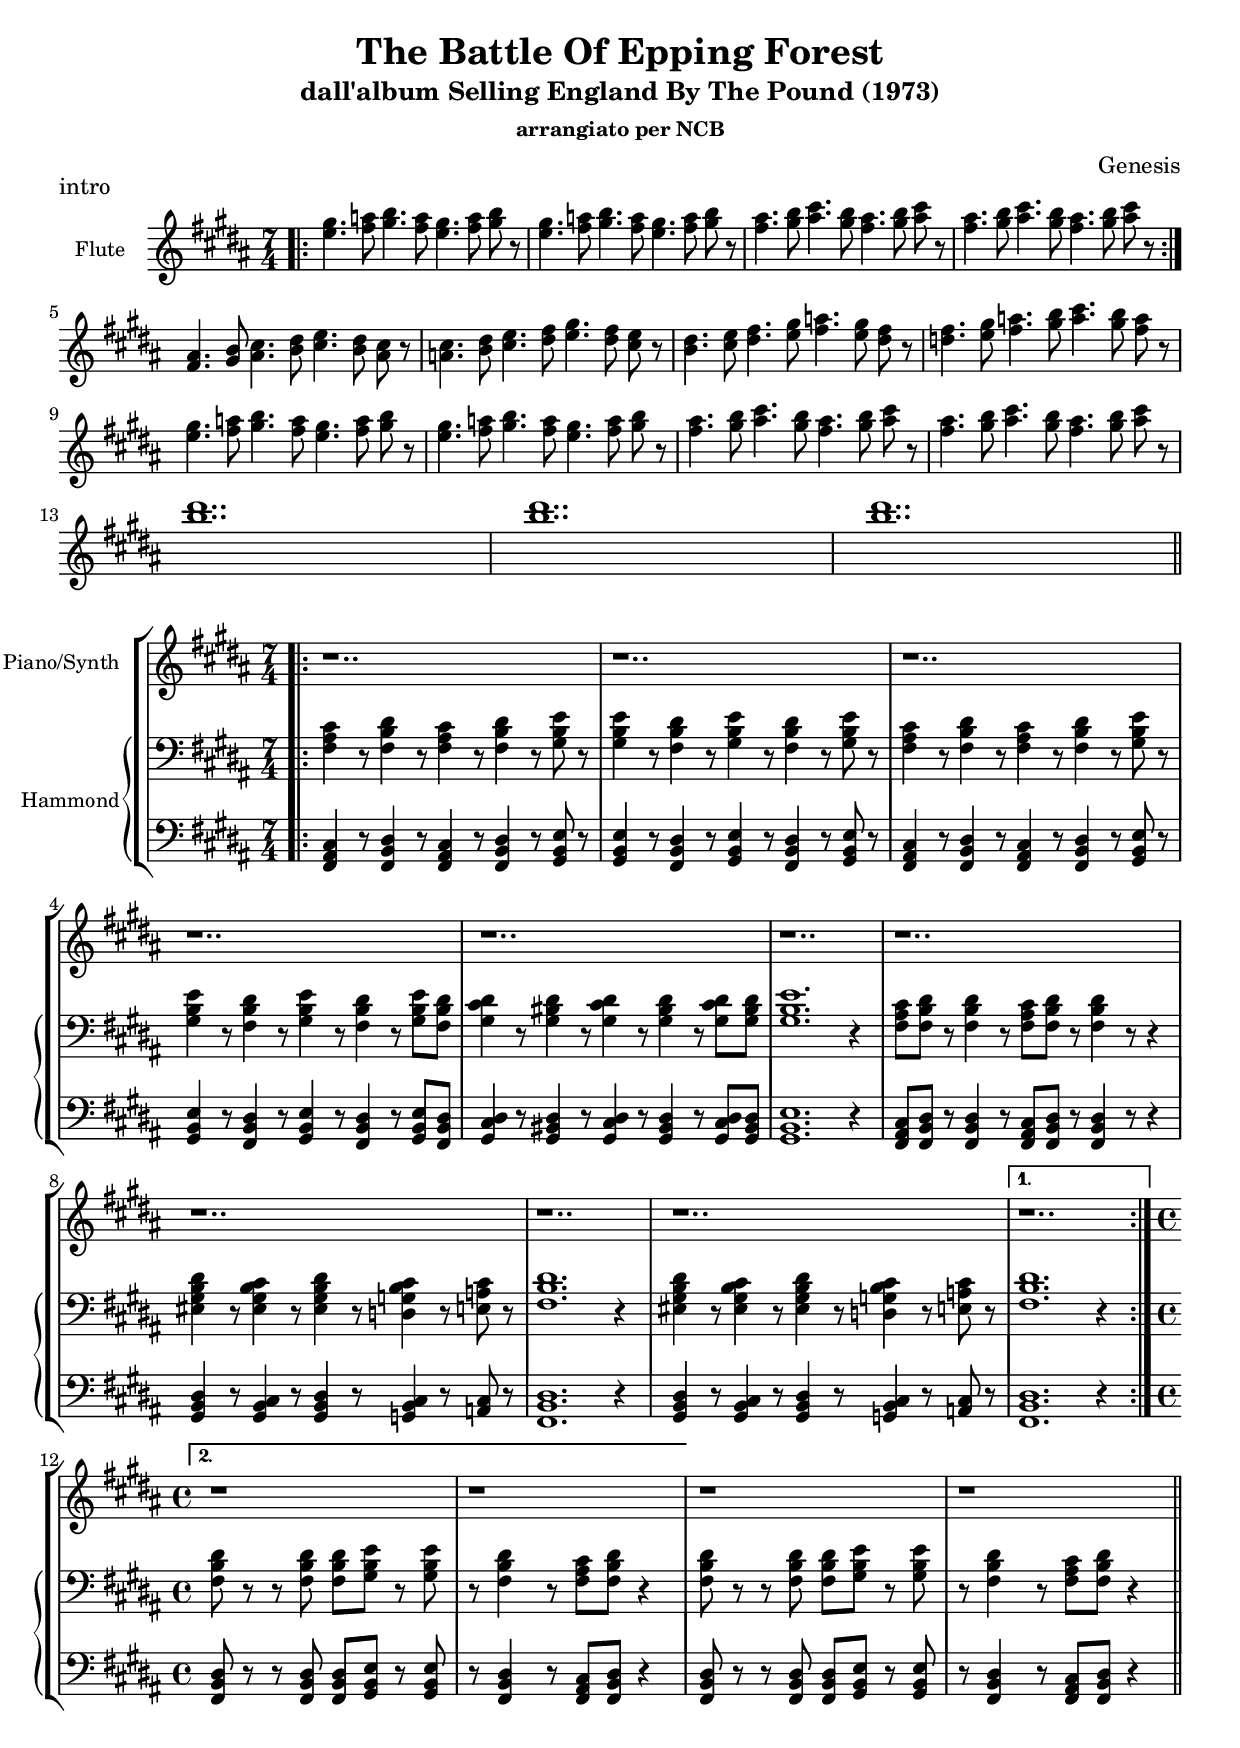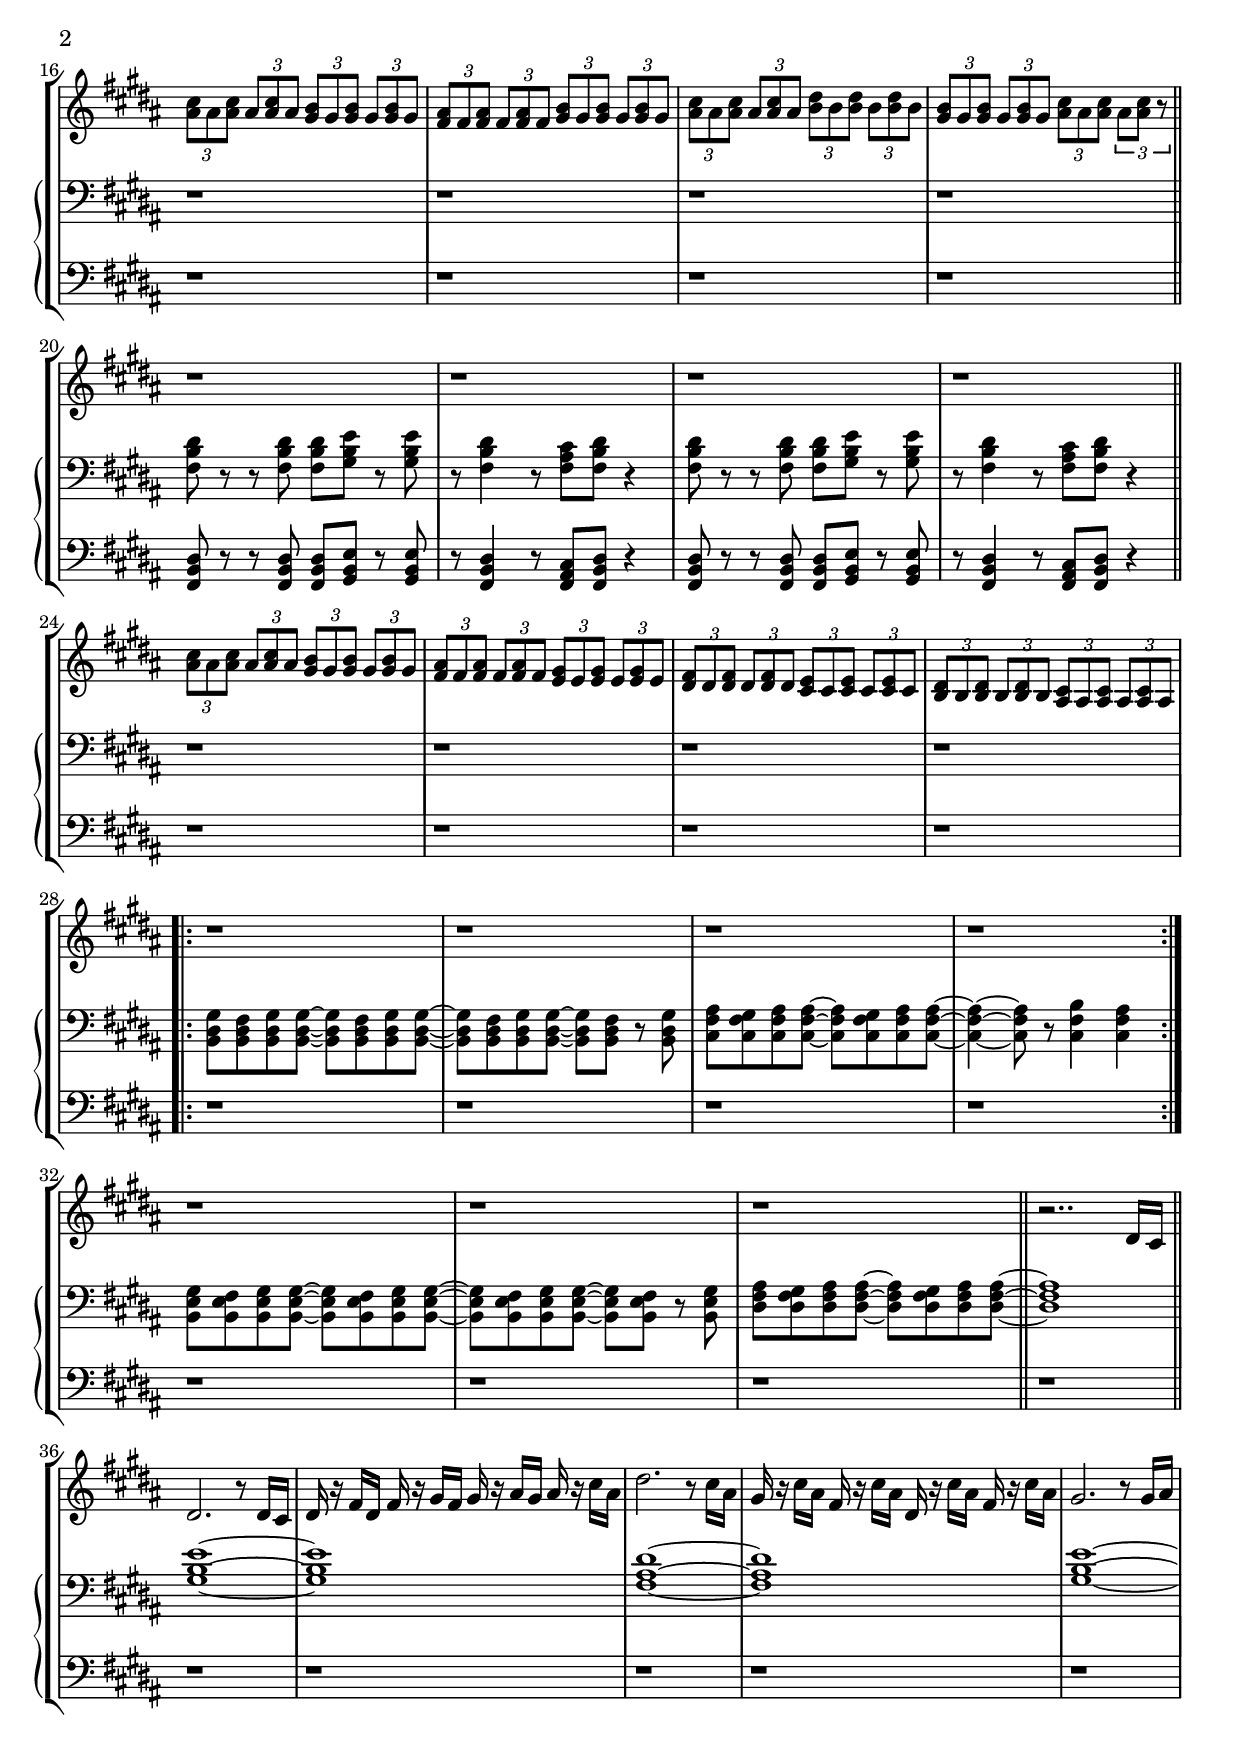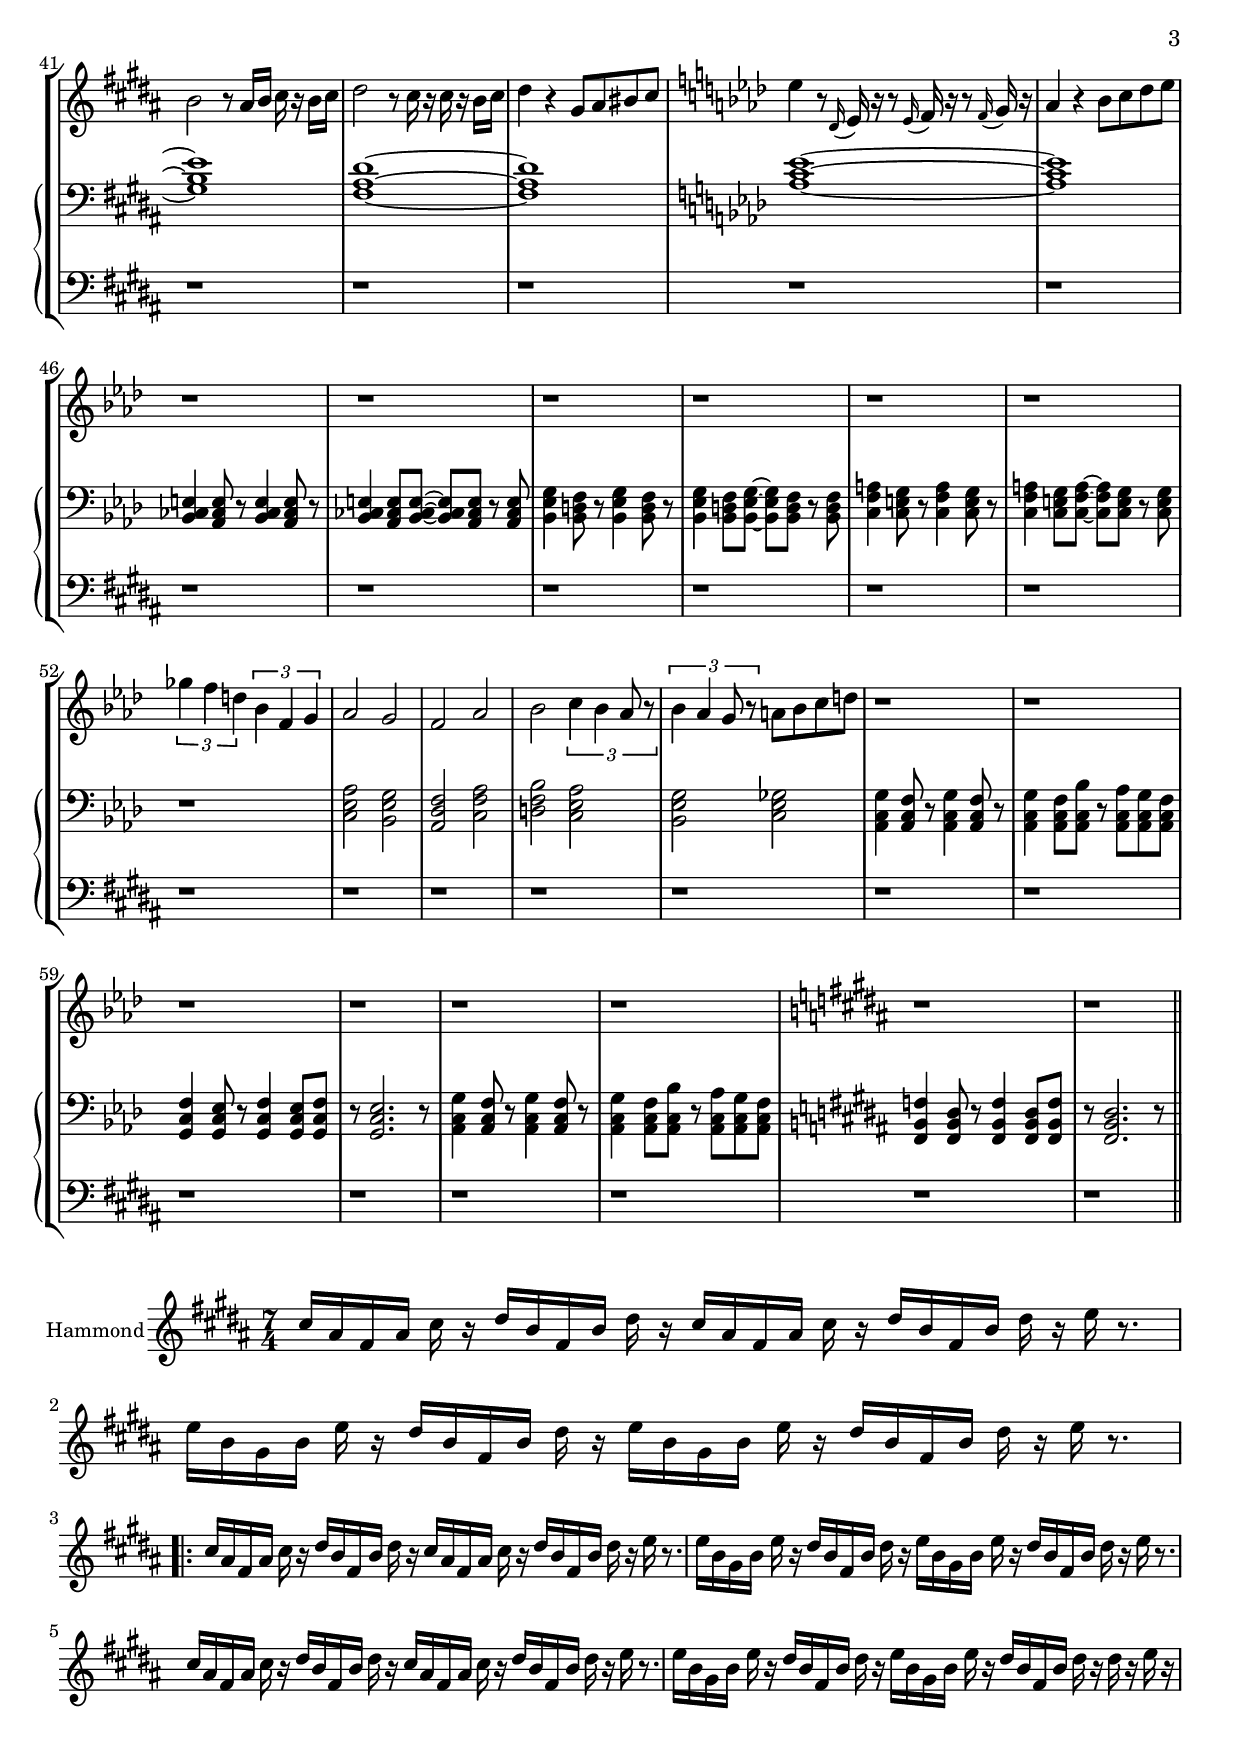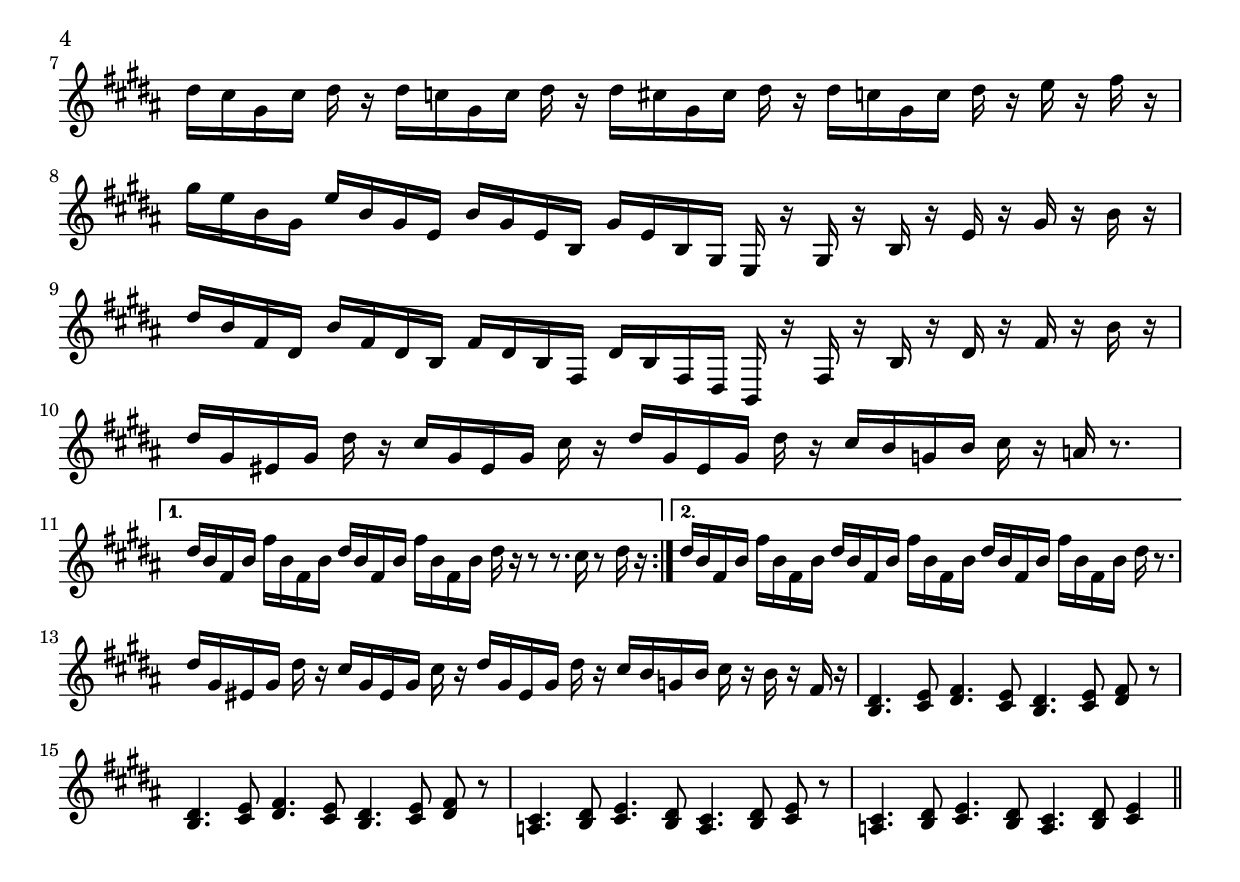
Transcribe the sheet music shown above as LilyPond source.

\version "2.10.13"


%% - - - - - - - - - - - - - - - - - - - - - - - - - - - - - - - - - - - - - - - - - - - - - - - - -
%% Introduzione
%% - - - - - - - - - - - - - - - - - - - - - - - - - - - - - - - - - - - - - - - - - - - - - - - - -

intro = \relative c'' {
    \key b \major
    \time 7/4
	\bar "|:"
    <e gis>4. <fis a>8      <gis b>4. <fis a>8      <e gis>4. <fis a>8      <gis b>8 r8
	<e gis>4. <fis a>8      <gis b>4. <fis a>8      <e gis>4. <fis a>8      <gis b>8 r8
	<fis ais>4. <gis b>8    <ais cis>4. <gis b>8    <fis ais>4. <gis b>8    <ais cis>8 r8
	<fis ais>4. <gis b>8    <ais cis>4. <gis b>8    <fis ais>4. <gis b>8    <ais cis>8 r8
	\bar ":|"
	\break
	<fis, ais>4. <gis b>8   <ais cis>4. <b dis>8    <cis e>4. <b dis>8      <ais cis>8 r8
	<a cis>4. <b dis>8      <cis e>4. <dis fis>8    <e gis>4. <dis fis>8    <cis e>8 r8
	<b dis>4. <cis e>8      <dis fis>4. <e gis>8    <fis a>4. <e gis>8      <dis fis>8 r8
	<d fis>4. <e gis>8      <fis a>4. <gis b>8      <a cis>4. <gis b>8      <fis a>8 r8
	\break
    <e gis>4. <fis a>8      <gis b>4. <fis a>8      <e gis>4. <fis a>8      <gis b>8 r8
	<e gis>4. <fis a>8      <gis b>4. <fis a>8      <e gis>4. <fis a>8      <gis b>8 r8
	<fis ais>4. <gis b>8    <ais cis>4. <gis b>8    <fis ais>4. <gis b>8    <ais cis>8 r8
	<fis ais>4. <gis b>8    <ais cis>4. <gis b>8    <fis ais>4. <gis b>8    <ais cis>8 r8
	\break
	<b dis>1..
	<b dis>1..
	<b dis>1..

    \bar "||"
    \break
}



%% - - - - - - - - - - - - - - - - - - - - - - - - - - - - - - - - - - - - - - - - - - - - - - - - -
%% Tema primo
%% - - - - - - - - - - - - - - - - - - - - - - - - - - - - - - - - - - - - - - - - - - - - - - - - -

temaAPianoSinth = \relative c' {
    \key b \major
    \time 7/4

	\bar "|:"
	\repeat volta 2 {
	r1..	r1..	r1..	r1..	r1..	r1..	r1..	r1..	r1..	r1..
	} \alternative { {
	r1..
	} {
	\time 4/4
	r1		r1
	} }
	r1		r1
	\bar "||"
	\break

	% inizio terzine piano I
	\times 2/3 {<cis' ais>8 ais <cis ais>} \times 2/3 {ais <cis ais> ais}	\times 2/3 {<b gis> gis <b gis>} \times 2/3 {gis <b gis> gis}
	\times 2/3 {<ais fis> fis <ais fis>} \times 2/3 {fis <ais fis> fis}		\times 2/3 {<b gis> gis <b gis>} \times 2/3 {gis <b gis> gis}
	\times 2/3 {<cis ais> ais <cis ais>} \times 2/3 {ais <cis ais> ais}		\times 2/3 {<dis b> b <dis b>} \times 2/3 {b <dis b> b}
	\times 2/3 {<b gis> gis <b gis>} \times 2/3 {gis <b gis> gis}			\times 2/3 {<cis ais> ais <cis ais>} \times 2/3 {ais <cis ais> r}
    \bar "||"
	\break
    % fine terzine di piano I

	r1		r1
	r1		r1
    \bar "||"
    \break

	% inizio terzine di piano II
	\times 2/3 {<cis ais>8 ais <cis ais>} \times 2/3 {ais <cis ais> ais}	\times 2/3 {<b gis> gis <b gis>} \times 2/3 {gis <b gis> gis}
	\times 2/3 {<ais fis> fis <ais fis>} \times 2/3 {fis <ais fis> fis}		\times 2/3 {<gis e> e <gis e>} \times 2/3 {e <gis e> e}
	\times 2/3 {<fis dis> dis <fis dis>} \times 2/3 {dis <fis dis> dis}		\times 2/3 {<e cis> cis <e cis>} \times 2/3 {cis <e cis> cis}
	\times 2/3 {<dis b> b <dis b>} \times 2/3 {b <dis b> b}					\times 2/3 {<cis ais> ais <cis ais>} \times 2/3 {ais <cis ais> ais}
    \bar "||"
	\break    
	% fine terzine di piano II

	\bar "|:"
	r1		r1
	r1		r1
	\bar ":|"

	r1		r1
	r1
	\bar "||"

	
	
	r2..		dis16 cis
	dis2. 		r8 dis16 cis
	dis r fis dis 		fis r gis fis		gis r ais gis		ais r cis ais
	dis2.		r8 cis16 ais
	gis r cis ais		fis r cis' ais		dis, r cis' ais		fis r cis' ais
	gis2.	r8 gis16 ais
	b2	r8	ais16 b		cis r b cis
	dis2	r8	cis16 r 							cis r b cis
	dis4	r4	gis,8 ais bis cis
	\key aes \major
	ees4	r8 \appoggiatura des,16 ees16 r 		r8 \appoggiatura ees16 f r 			r8 \appoggiatura f16 g r
	aes4	r4	bes8 c des ees

	r1
	r1
	r1
	r1
	r1
	r1

	\times 2/3 {ges4 f 	d}			\times 2/3 {bes4 f g}
	aes2							g
	f								aes
	bes								\times 2/3 {c4 bes4 aes8 r8}
	\times 2/3 {bes4 aes4 g8 r8}	a8 bes c d

	r1 r1 r1 r1
	r1 r1
	\key b \major
	r1 r1	
}



temaAOrganUpper = \relative c {
    \key b \major
    \time 7/4

	\bar "|:"
	\repeat volta 2 {

	<fis ais cis>4 r8	<fis b dis>4 r8		<fis ais cis>4 r8	<fis b dis>4 r8		<gis b e>8 r8
	<gis b e>4 r8		<fis b dis>4 r8		<gis b e>4 r8		<fis b dis>4 r8		<gis b e>8 r8

	<fis ais cis>4 r8	<fis b dis>4 r8		<fis ais cis>4 r8	<fis b dis>4 r8		<gis b e>8 r8
	<gis b e>4 r8		<fis b dis>4 r8		<gis b e>4 r8		<fis b dis>4 r8		<gis b e>8		<fis b dis>8

	<gis cis dis>4 r8	<gis bis dis>4 r8	<gis cis dis >4 r8	<gis bis dis>4 r8	<gis cis dis>8	<gis bis dis>8
	<gis b e>1. r4

	<fis ais cis>8		<fis b dis>8 r8 <fis b dis>4 r8		<fis ais cis>8		<fis b dis>8 r8  <fis b dis>4 r8		r4
	
	<eis gis b dis>4 r8	<eis gis b cis>4 r8	<eis gis b dis>4 r8	<d g b cis>4 r8		<e a cis>8 r8
	<fis b dis>1. r4

	<eis gis b dis>4 r8	<eis gis b cis>4 r8	<eis gis b dis>4 r8	<d g b cis>4 r8		<e a cis>8 r8

	} \alternative { {
	<fis b dis>1. r4
	} {
	\break

	\time 4/4
	<fis b dis>8 r8		r8 <fis b dis>8 		<fis b dis>8 <gis b e>8				r8 <gis b e>8
	r8 <fis b dis>4 		r8 					<fis ais cis>8 <fis b dis>8 		r4
	} }

	<fis b dis>8 r8 	r8 <fis b dis>8 		<fis b dis>8 <gis b e>8				r8 <gis b e>8
	r8 <fis b dis>4 		r8					<fis ais cis>8 <fis b dis>8 		r4
	\break

	% inizio terzine di piano I
	r1	r1	r1	r1
	\break
    % fine terzine di piano I

	<fis b dis>8 r8 	r8 <fis b dis>8 		<fis b dis>8 <gis b e>8				r8 <gis b e>8
	r8 <fis b dis>4 		r8					<fis ais cis>8 <fis b dis>8 		r4

	<fis b dis>8 r8		r8 <fis b dis>8 		<fis b dis>8 <gis b e>8				r8 <gis b e>8
	r8 <fis b dis>4 		r8					<fis ais cis>8 <fis b dis>8 		r4
    \break

	% inizio terzine di piano II
	r1	r1	r1	r1
	\break    
	% fine terzine di piano II

	<b, dis gis>8 <b dis fis>8		<b dis gis>8 <b dis gis>8~   	<b dis gis>8 <b dis fis>8 			<b dis gis>8 <b dis gis>8~
	<b dis gis>8  <b dis fis>8 		<b dis gis>8 <b dis gis>8~		<b dis gis>8 <b dis fis>8 			r8	<b dis gis>8

	<cis fis ais>8 <cis fis gis>8 	<cis fis ais>8 <cis fis ais>8~	<cis fis ais>8 <cis fis gis>8		<cis fis ais>8 	<cis fis ais>8~
	<cis fis ais>4~ 				<cis fis ais>8 r8 				<cis fis b>4						<cis fis ais>4
	\bar ":|"

	<b e gis>8 <b e fis>8	 		<b e gis>8 <b e gis>8~			<b e gis>8 <b e fis>8				<b e gis>8 		<b e gis>8~
	<b e gis>8 <b e fis>8 			<b e gis>8 <b e gis>8~			<b e gis>8 <b e fis>8				r8				<b e gis>8	
	<dis fis ais>8 <dis fis gis>8	<dis fis ais>8 <dis fis ais>8~ 	<dis fis ais>8 <dis fis gis>8		<dis fis ais>8 	<dis fis ais>8~
	<dis fis ais>1
	\bar "||"
	\break

	
	
	<gis b e>1~
	<gis b e>1
	<fis ais dis>1~
	<fis ais dis>1
	<gis b e>1~
	<gis b e>1
	<fis ais dis>1~
	<fis ais dis>1
	\key aes \major
	<aes c ees>1~
	<aes c ees>1
	\break

    <bes, ces e>4 			<aes ces e>8 r8					<bes ces e>4				<aes ces e>8 r8
	<bes ces e>4			<aes ces e>8 <bes ces e>8~		<bes ces e>8 <aes ces e>8	r8 <aes ces e>8

    <bes ees g>4			<bes d f>8 r8					<bes ees g>4				<bes d f>8	r8
	<bes ees g>4			<bes d f>8	<bes ees g>8~		<bes ees g>8 <bes d f>8		r8 <bes d f>8

    <c f a>4				<c e g>8 r8						<c f a>4					<c e g>8	r8
	<c f a>4				<c e g>8 <c f a>8~				<c f a>8 <c e g>8			r8	<c e g>8
    \break

	r1
	<c ees aes>2			<bes ees g>2
	<aes des f>2			<c f aes>2
	<d f bes>2				<c ees aes>2
	<bes ees g>2			<c ees ges>2

	
    <aes c g'>4			<aes c f>8 r8				<aes c g'>4							<aes c f>8	r8					
	<aes c g'>4				<aes c f>8 <aes c bes'>8 	r8 <aes c aes'>8 					<aes c g'>8	<aes c f>8	

    <g c f>4				<g c ees>8 r8				<g c f>4							<g c ees>8	<g c f>8
	r8	<g c ees>2.												 						r8	

	<aes c g'>4				<aes c f>8 r8				<aes c g'>4							<aes c f>8	r8					
	<aes c g'>4				<aes c f>8 <aes c bes'>8 	r8 <aes c aes'>8 					<aes c g'>8	<aes c f>8	

	\key b \major
    <fis b f'>4				<fis b dis>8 r8				<fis b f'>4							<fis b dis>8 <fis b f'>8
	r8	<fis b dis>2.												 						r8	
	\bar "||"	
}


temaAOrganLower = \relative c, {
    \key b \major
    \time 7/4

	\bar "|:"
	\repeat volta 2 {

	<fis ais cis>4 r8	<fis b dis>4 r8		<fis ais cis>4 r8	<fis b dis>4 r8		<gis b e>8 r8
	<gis b e>4 r8		<fis b dis>4 r8		<gis b e>4 r8		<fis b dis>4 r8		<gis b e>8 r8

	<fis ais cis>4 r8	<fis b dis>4 r8		<fis ais cis>4 r8	<fis b dis>4 r8		<gis b e>8 r8
	<gis b e>4 r8		<fis b dis>4 r8		<gis b e>4 r8		<fis b dis>4 r8		<gis b e>8		<fis b dis>8

	<gis cis dis>4 r8	<gis bis dis>4 r8	<gis cis dis >4 r8	<gis bis dis>4 r8	<gis cis dis>8	<gis bis dis>8
	<gis b e>1. r4

	<fis ais cis>8		<fis b dis>8 r8 <fis b dis>4 r8		<fis ais cis>8		<fis b dis>8 r8  <fis b dis>4 r8		r4
	
	<gis b dis>4 r8	<gis b cis>4 r8	<gis b dis>4 r8	<g b cis>4 r8		<a cis>8 r8
	<fis b dis>1. r4

	<gis b dis>4 r8	<gis b cis>4 r8	<gis b dis>4 r8	<g b cis>4 r8		<a cis>8 r8

	} \alternative { {
	<fis b dis>1. r4
	} {
	\break

	\time 4/4
	<fis b dis>8 r8		r8 <fis b dis>8 		<fis b dis>8 <gis b e>8				r8 <gis b e>8
	r8 <fis b dis>4 		r8 					<fis ais cis>8 <fis b dis>8 		r4
	} }

	<fis b dis>8 r8 	r8 <fis b dis>8 		<fis b dis>8 <gis b e>8				r8 <gis b e>8
	r8 <fis b dis>4 		r8					<fis ais cis>8 <fis b dis>8 		r4
	\break

	% inizio terzine di piano I
	r1	r1	r1	r1
	\break
    % fine terzine di piano I

	<fis b dis>8 r8 	r8 <fis b dis>8 		<fis b dis>8 <gis b e>8				r8 <gis b e>8
	r8 <fis b dis>4 		r8					<fis ais cis>8 <fis b dis>8 		r4

	<fis b dis>8 r8		r8 <fis b dis>8 		<fis b dis>8 <gis b e>8				r8 <gis b e>8
	r8 <fis b dis>4 		r8					<fis ais cis>8 <fis b dis>8 		r4
    \break

	% inizio terzine di piano II
	r1	r1	r1	r1
	\break    
	% fine terzine di piano II

	\bar "|:"
	r1		r1
	r1		r1
	\bar ":|"

	r1		r1
	r1		r1
	\bar "||"


	r1	r1	r1	r1	r1	r1	r1	r1	r1	r1 	r1  r1
    r1	r1
    r1	r1
	r1	r1	r1	r1	r1
    r1	r1
    r1	r1	r1	r1	r1	r1
	\bar "||"
}



%% - - - - - - - - - - - - - - - - - - - - - - - - - - - - - - - - - - - - - - - - - - - - - - - - -
%%
%% - - - - - - - - - - - - - - - - - - - - - - - - - - - - - - - - - - - - - - - - - - - - - - - - -

temaB = \relative c'' {
    \key b \major
    \time 7/4

	cis16[ais fis ais] cis r	dis[b fis b] dis r		cis[ais fis ais] cis r		dis[b fis b] dis r		e r8.
	e16[b gis b] e r			dis[b fis b] dis r		e[b gis b] e r				dis[b fis b] dis r		e r8.
    \break

	\bar "|:"
	\repeat volta 2 {
	cis16[ais fis ais] cis r	dis[b fis b] dis r		cis[ais fis ais] cis r		dis[b fis b] dis r		e r8.
	e16[b gis b] e r			dis[b fis b] dis r		e[b gis b] e r				dis[b fis b] dis r		e r8.
	\break
	cis16[ais fis ais] cis r	dis[b fis b] dis r		cis[ais fis ais] cis r		dis[b fis b] dis r		e r8.
	e16[b gis b] e r			dis[b fis b] dis r		e[b gis b] e r				dis[b fis b] dis r		dis r e r
    \break
	dis16[cis gis cis] dis r	dis16[c gis c] dis r	dis16[cis gis cis] dis r	dis16[c gis c] dis r	e r fis r

	gis16[e b gis] e'[ b gis e] b'[gis e b] gis'[e b gis]			e r gis r 	b r e r 	gis r b r
	dis16[b fis dis] b'[fis dis b] fis'[dis b fis] dis'[b fis dis] 	b r fis' r 	b r dis r 	fis r b r

	dis16[gis, eis gis] dis' r	cis[gis eis gis] cis r	dis16[gis, eis gis] dis' r	cis[b g b] cis r		a r8.

	} \alternative { {
	dis16[b fis b] fis'[b, fis b] dis[b fis b] fis'[b, fis b] dis r r8 r8. cis16 r8 dis16 r16
	} {
	dis16[b fis b] fis'[b, fis b] dis[b fis b] fis'[b, fis b] dis[b fis b] fis'[b, fis b] dis r8.
	} }
	dis16[gis, eis gis] dis' r	cis[gis eis gis] cis r	dis16[gis, eis gis] dis' r	cis[b g b] cis r		b r fis r

	<b, dis>4. <cis e>8 	<dis fis>4. <cis e>8 	<b dis>4. <cis e>8 	<dis fis>8 r8
	<b dis>4. <cis e>8 	<dis fis>4. <cis e>8 	<b dis>4. <cis e>8 	<dis fis>8 r8

	<a cis>4. <b dis>8 	<cis e>4. <b dis>8 	<a cis>4. <b dis>8 	<cis e>8 r8
	<a cis>4. <b dis>8 	<cis e>4. <b dis>8 	<a cis>4. <b dis>8 	<cis e>4
	\break
	\bar "||"
}

%% - - - - - - - - - - - - - - - - - - - - - - - - - - - - - - - - - - - - - - - - - - - - - - - - -
%% 
%% - - - - - - - - - - - - - - - - - - - - - - - - - - - - - - - - - - - - - - - - - - - - - - - - -



\book {
    #(set-global-staff-size 16)

    \header {
        title       = "The Battle Of Epping Forest"
		subtitle    = "dall'album Selling England By The Pound (1973)"
		subsubtitle = "arrangiato per NCB"
        composer    = "Genesis"
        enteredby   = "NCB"
		piece       = \markup { \bold "          Andante moderato." \smaller { (\note #"4"#1 = 136) } }
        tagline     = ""
    }


    \score {
        \new StaffGroup <<
	        \new Staff <<
		        \set Staff.instrumentName = \markup \smaller { \center-align { "Flute" } }
                \set Staff.midiInstrument = "Flute"
		        \clef violin
                \intro
	        >>
        >>
	    \header { piece = \markup "intro" }
	    \layout {}
	    \midi { \context { \Score tempoWholesPerMinute = #(ly:make-moment 136 4) } }
    }

    \score {
        \new StaffGroup <<
			\new Staff <<
		        \set Staff.instrumentName = \markup \smaller { \center-align { "Piano/Synth" } }
                \set Staff.midiInstrument = "Piano"
		        \clef violin
				\temaAPianoSinth
	        >>
			\new PianoStaff \with { \override VerticalAlignment #'forced-distance = #10 } <<
			\set PianoStaff.instrumentName = \markup \smaller { \center-align { "Hammond" } }
	            \new Staff <<
		            \set Staff.instrumentName = ""
                    \set Staff.midiInstrument = "Reed Organ"
		            \clef bass
                    \temaAOrganUpper
	            >>
				\new Staff <<
		            \set Staff.instrumentName = ""
                    \set Staff.midiInstrument = "Reed Organ"
		            \clef bass
                    \temaAOrganLower
	            >>
			>>
        >>
	    \header { piece = \markup "" }
	    \layout {}
	    \midi { \context { \Score tempoWholesPerMinute = #(ly:make-moment 136 4) } }
    }

    \score {
        \new StaffGroup <<
	    \new Staff <<
		\set Staff.instrumentName = \markup \smaller { \center-align { "Hammond" } }
                \set Staff.midiInstrument = "Reed Organ"
		\clef violin
                \temaB
	    >>
        >>
	\header { piece = \markup "" }
	\layout {}
	\midi {
            \context {
                \Score tempoWholesPerMinute = #(ly:make-moment 136 4)
            }
        }
    }
	
}